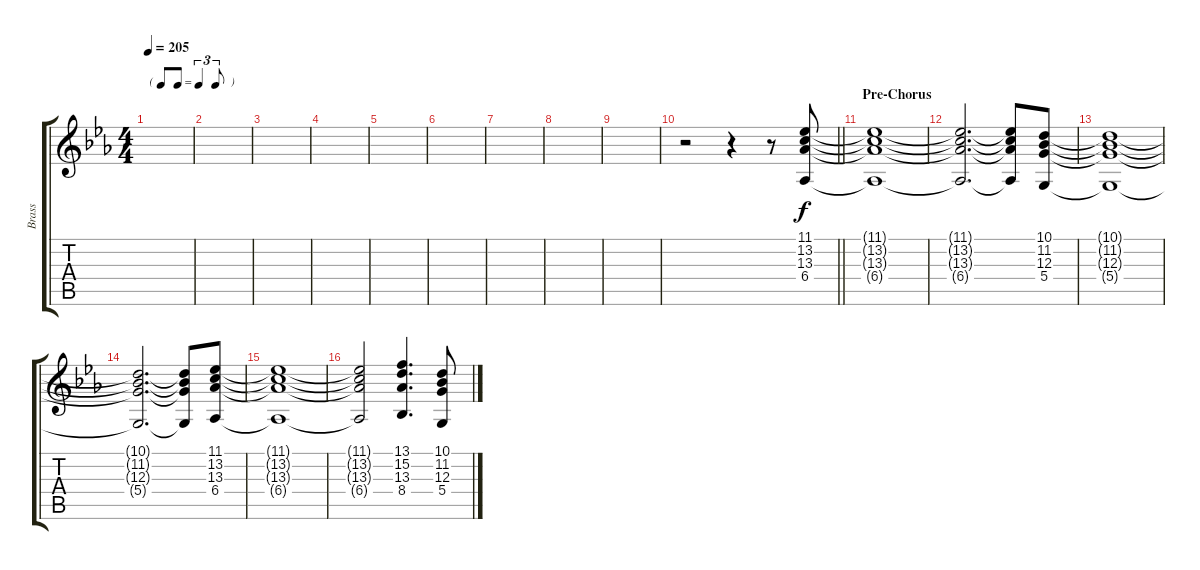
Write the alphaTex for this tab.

\track ("Brass" "Brass") {instrument brasssection}
\staff {score tabs}
\tuning (E4 B3 G3 D3 A2 E2) {hide}
\ts (4 4)
\tf triplet8th
\tempo 205
\clef g2
\ks eb
|
|
|
|
|
|
|
|
|
\barLineRight lightlight
r.2 r.4 r.8 (11.1 13.2 13.3 6.4).8 |
\section ("" "Pre-Chorus")
(11.1{t} 13.2{t} 13.3{t} 6.4{t}).1 |
(11.1{t} 13.2{t} 13.3{t} 6.4{t}).2{d} (11.1{t} 13.2{t} 13.3{t} 6.4{t}).8 (10.1 11.2 12.3 5.4).8 |
(10.1{t} 11.2{t} 12.3{t} 5.4{t}).1 |
(10.1{t} 11.2{t} 12.3{t} 5.4{t}).2{d} (10.1{t} 11.2{t} 12.3{t} 5.4{t}).8 (11.1 13.2 13.3 6.4).8 |
(11.1{t} 13.2{t} 13.3{t} 6.4{t}).1 |
(11.1{t} 13.2{t} 13.3{t} 6.4{t}).2 (13.1 15.2 13.3 8.4).4{d} (10.1 11.2 12.3 5.4).8
